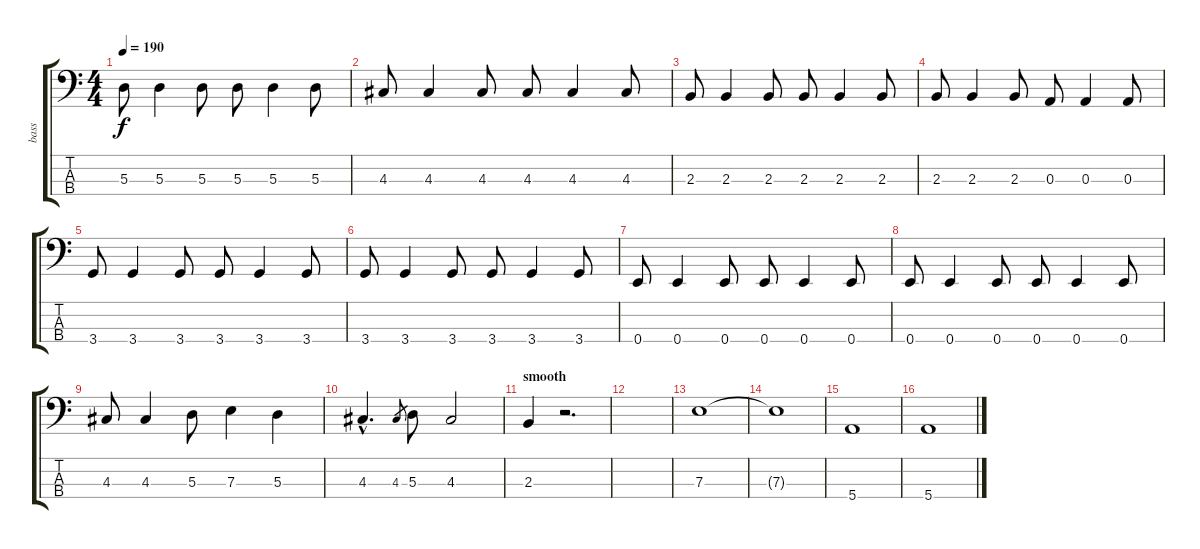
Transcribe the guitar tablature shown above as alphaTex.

\track ("bass" "bass") {instrument electricbassfinger}
\staff {score tabs}
\tuning (G2 D2 A1 E1) {hide}
\ts (4 4)
\tempo 190
\clef f4
\ks c
5.3.8{dy f} 5.3.4 5.3.8 5.3.8 5.3.4 5.3.8 |
4.3.8 4.3.4 4.3.8 4.3.8 4.3.4 4.3.8 |
2.3.8 2.3.4 2.3.8 2.3.8 2.3.4 2.3.8 |
2.3.8 2.3.4 2.3.8 0.3.8 0.3.4 0.3.8 |
3.4.8 3.4.4 3.4.8 3.4.8 3.4.4 3.4.8 |
3.4.8 3.4.4 3.4.8 3.4.8 3.4.4 3.4.8 |
0.4.8 0.4.4 0.4.8 0.4.8 0.4.4 0.4.8 |
0.4.8 0.4.4 0.4.8 0.4.8 0.4.4 0.4.8 |
4.3.8 4.3.4 5.3.8 7.3.4 5.3.4 |
4.3{hac}.4{d} 4.3.8{gr} 5.3.8 4.3.2 |
\section ("" "smooth")
2.3.4 r.2{d} |
|
7.3.1 |
7.3{t}.1 |
5.4.1 |
5.4.1
